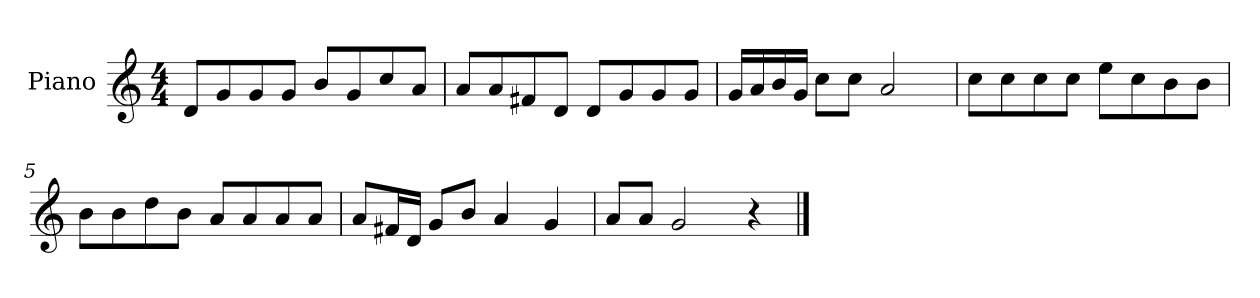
**kern
*part1
*staff1
*I"Piano
*I'P-no
*clefG2
*k[]
*M4/4
*MM90
=1
8d/L
8g/
8g/
8g/J
8b/L
8g/
8cc/
8a/J
=2
8a/L
8a/
8f#X/
8d/J
8d/L
8g/
8g/
8g/J
=3
16g/LL
16a/
16b/
16g/JJ
8cc\L
8cc\J
2a/
=4
8cc\L
8cc\
8cc\
8cc\J
8ee\L
8cc\
8b\
8b\J
=5
8b\L
8b\
8dd\
8b\J
8a/L
8a/
8a/
8a/J
!!LO:LB:g=z
=6
8a/L
16f#X/L
16d/JJ
8g/L
8b/J
4a/
4g/
=7
8a/L
8a/J
2g/
4r
==
*-
